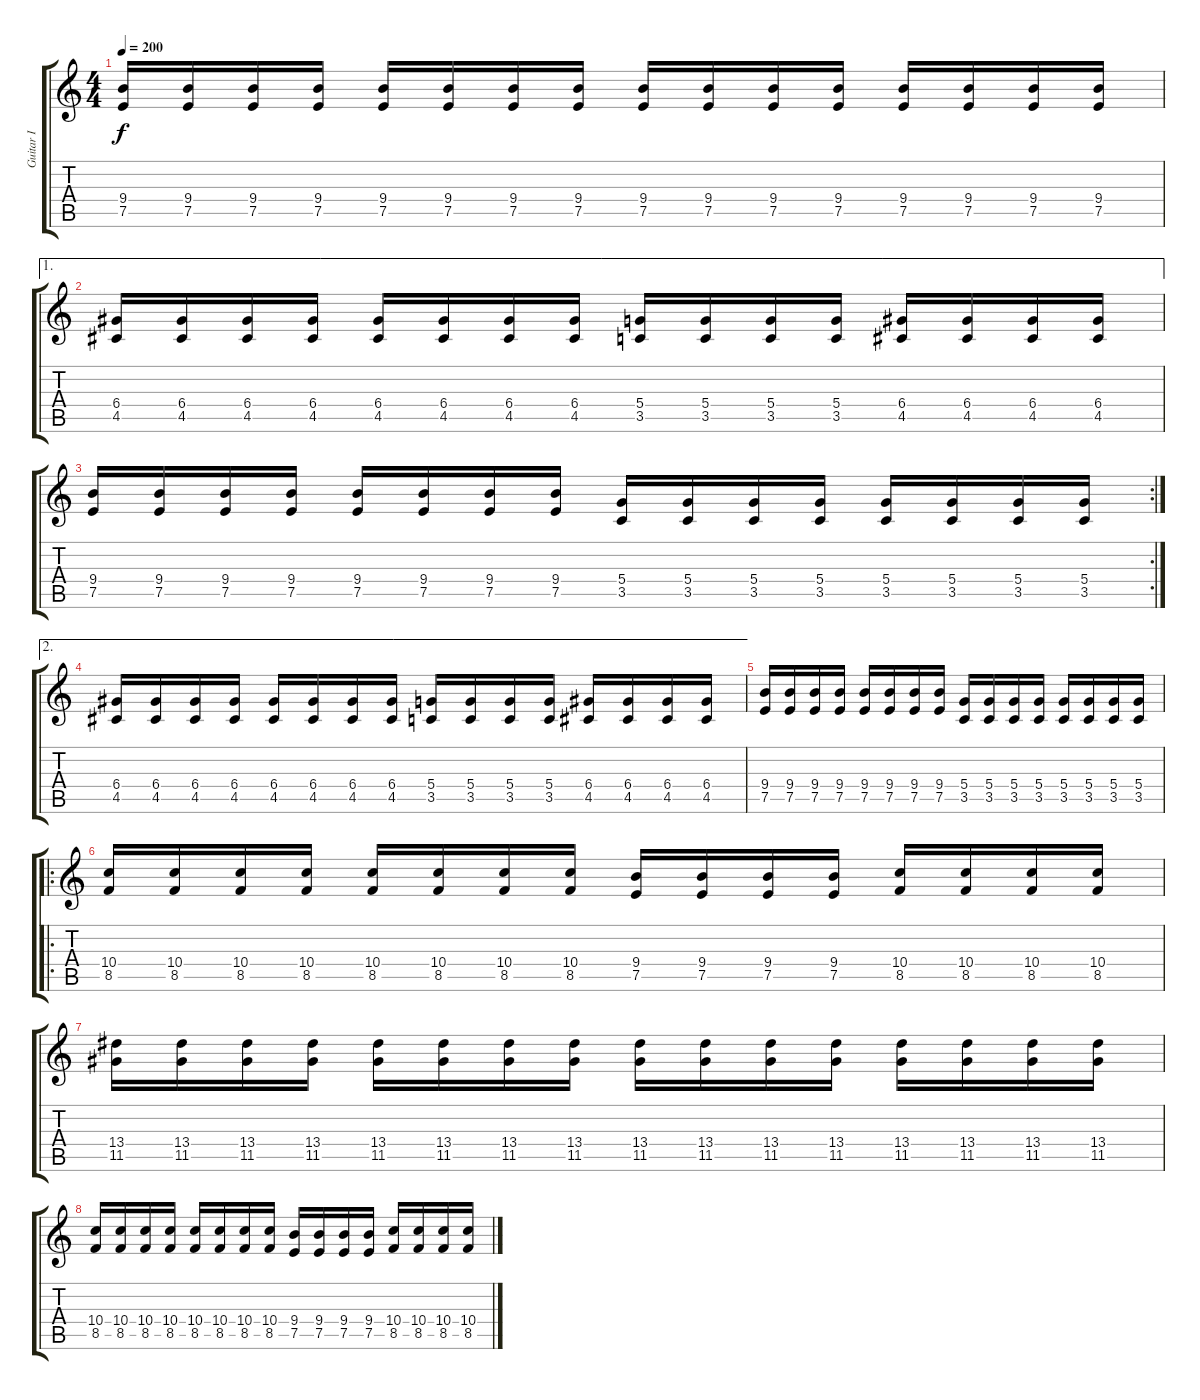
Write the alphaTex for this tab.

\track ("Guitar I" "Guitar I") {instrument distortionguitar}
\staff {score tabs}
\tuning (E4 B3 G3 D3 A2 E2) {hide}
\ts (4 4)
\tempo 200
\clef g2
\ks c
(9.4 7.5).16{dy f} (9.4 7.5).16 (9.4 7.5).16 (9.4 7.5).16 (9.4 7.5).16 (9.4 7.5).16 (9.4 7.5).16 (9.4 7.5).16 (9.4 7.5).16 (9.4 7.5).16 (9.4 7.5).16 (9.4 7.5).16 (9.4 7.5).16 (9.4 7.5).16 (9.4 7.5).16 (9.4 7.5).16 |
\ae 1
(6.4 4.5).16 (6.4 4.5).16 (6.4 4.5).16 (6.4 4.5).16 (6.4 4.5).16 (6.4 4.5).16 (6.4 4.5).16 (6.4 4.5).16 (5.4 3.5).16 (5.4 3.5).16 (5.4 3.5).16 (5.4 3.5).16 (6.4 4.5).16 (6.4 4.5).16 (6.4 4.5).16 (6.4 4.5).16 |
\rc 2
(9.4 7.5).16 (9.4 7.5).16 (9.4 7.5).16 (9.4 7.5).16 (9.4 7.5).16 (9.4 7.5).16 (9.4 7.5).16 (9.4 7.5).16 (5.4 3.5).16 (5.4 3.5).16 (5.4 3.5).16 (5.4 3.5).16 (5.4 3.5).16 (5.4 3.5).16 (5.4 3.5).16 (5.4 3.5).16 |
\ae 2
(6.4 4.5).16 (6.4 4.5).16 (6.4 4.5).16 (6.4 4.5).16 (6.4 4.5).16 (6.4 4.5).16 (6.4 4.5).16 (6.4 4.5).16 (5.4 3.5).16 (5.4 3.5).16 (5.4 3.5).16 (5.4 3.5).16 (6.4 4.5).16 (6.4 4.5).16 (6.4 4.5).16 (6.4 4.5).16 |
(9.4 7.5).16 (9.4 7.5).16 (9.4 7.5).16 (9.4 7.5).16 (9.4 7.5).16 (9.4 7.5).16 (9.4 7.5).16 (9.4 7.5).16 (5.4 3.5).16 (5.4 3.5).16 (5.4 3.5).16 (5.4 3.5).16 (5.4 3.5).16 (5.4 3.5).16 (5.4 3.5).16 (5.4 3.5).16 |
\ro
(10.4 8.5).16 (10.4 8.5).16 (10.4 8.5).16 (10.4 8.5).16 (10.4 8.5).16 (10.4 8.5).16 (10.4 8.5).16 (10.4 8.5).16 (9.4 7.5).16 (9.4 7.5).16 (9.4 7.5).16 (9.4 7.5).16 (10.4 8.5).16 (10.4 8.5).16 (10.4 8.5).16 (10.4 8.5).16 |
(13.4 11.5).16 (13.4 11.5).16 (13.4 11.5).16 (13.4 11.5).16 (13.4 11.5).16 (13.4 11.5).16 (13.4 11.5).16 (13.4 11.5).16 (13.4 11.5).16 (13.4 11.5).16 (13.4 11.5).16 (13.4 11.5).16 (13.4 11.5).16 (13.4 11.5).16 (13.4 11.5).16 (13.4 11.5).16 |
(10.4 8.5).16 (10.4 8.5).16 (10.4 8.5).16 (10.4 8.5).16 (10.4 8.5).16 (10.4 8.5).16 (10.4 8.5).16 (10.4 8.5).16 (9.4 7.5).16 (9.4 7.5).16 (9.4 7.5).16 (9.4 7.5).16 (10.4 8.5).16 (10.4 8.5).16 (10.4 8.5).16 (10.4 8.5).16
